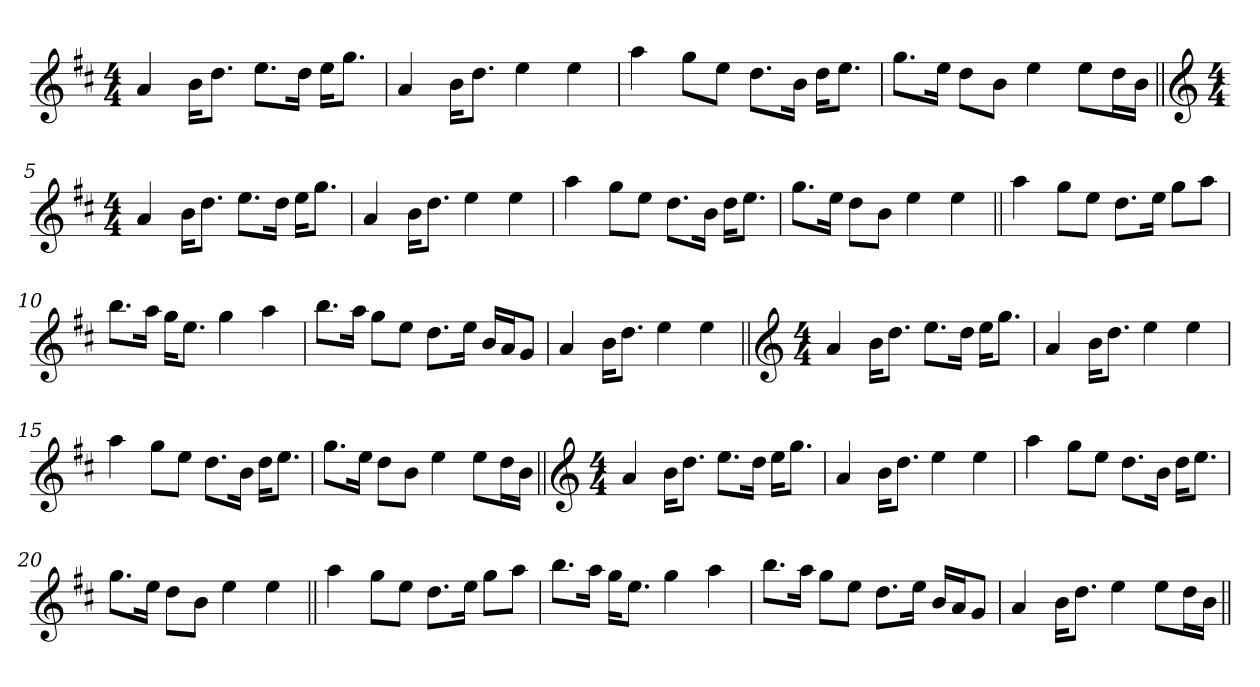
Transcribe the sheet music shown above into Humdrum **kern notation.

**kern
*part1
*staff1
*clefG2
*k[f#c#]
*M4/4
=1
4a/
16b\KL
8.dd\J
8.ee\L
16dd\Jk
16ee\KL
8.gg\J
=2
4a/
16b\KL
8.dd\J
4ee\
4ee\
=3
4aa\
8gg\L
8ee\J
8.dd\L
16b\Jk
16dd\KL
8.ee\J
=4
8.gg\L
16ee\Jk
8dd\L
8b\J
4ee\
8ee\L
16dd\L
16b\JJ
=5||
*clefG2
*M4/4
4a/
16b\KL
8.dd\J
8.ee\L
16dd\Jk
16ee\KL
8.gg\J
!!LO:LB:g=z
=6
4a/
16b\KL
8.dd\J
4ee\
4ee\
=7
4aa\
8gg\L
8ee\J
8.dd\L
16b\Jk
16dd\KL
8.ee\J
=8
8.gg\L
16ee\Jk
8dd\L
8b\J
4ee\
4ee\
=9||
4aa\
8gg\L
8ee\J
8.dd\L
16ee\Jk
8gg\L
8aa\J
=10
8.bb\L
16aa\Jk
16gg\KL
8.ee\J
4gg\
4aa\
!!LO:LB:g=z
=11
8.bb\L
16aa\Jk
8gg\L
8ee\J
8.dd\L
16ee\Jk
16b/LL
16a/J
8g/J
=12
4a/
16b\KL
8.dd\J
4ee\
4ee\
=13||
*clefG2
*M4/4
4a/
16b\KL
8.dd\J
8.ee\L
16dd\Jk
16ee\KL
8.gg\J
=14
4a/
16b\KL
8.dd\J
4ee\
4ee\
=15
4aa\
8gg\L
8ee\J
8.dd\L
16b\Jk
16dd\KL
8.ee\J
!!LO:LB:g=z
=16
8.gg\L
16ee\Jk
8dd\L
8b\J
4ee\
8ee\L
16dd\L
16b\JJ
=17||
*clefG2
*M4/4
4a/
16b\KL
8.dd\J
8.ee\L
16dd\Jk
16ee\KL
8.gg\J
=18
4a/
16b\KL
8.dd\J
4ee\
4ee\
=19
4aa\
8gg\L
8ee\J
8.dd\L
16b\Jk
16dd\KL
8.ee\J
=20
8.gg\L
16ee\Jk
8dd\L
8b\J
4ee\
4ee\
!!LO:LB:g=z
=21||
4aa\
8gg\L
8ee\J
8.dd\L
16ee\Jk
8gg\L
8aa\J
=22
8.bb\L
16aa\Jk
16gg\KL
8.ee\J
4gg\
4aa\
=23
8.bb\L
16aa\Jk
8gg\L
8ee\J
8.dd\L
16ee\Jk
16b/LL
16a/J
8g/J
=24
4a/
16b\KL
8.dd\J
4ee\
8ee\L
16dd\L
16b\JJ
=||
*-
